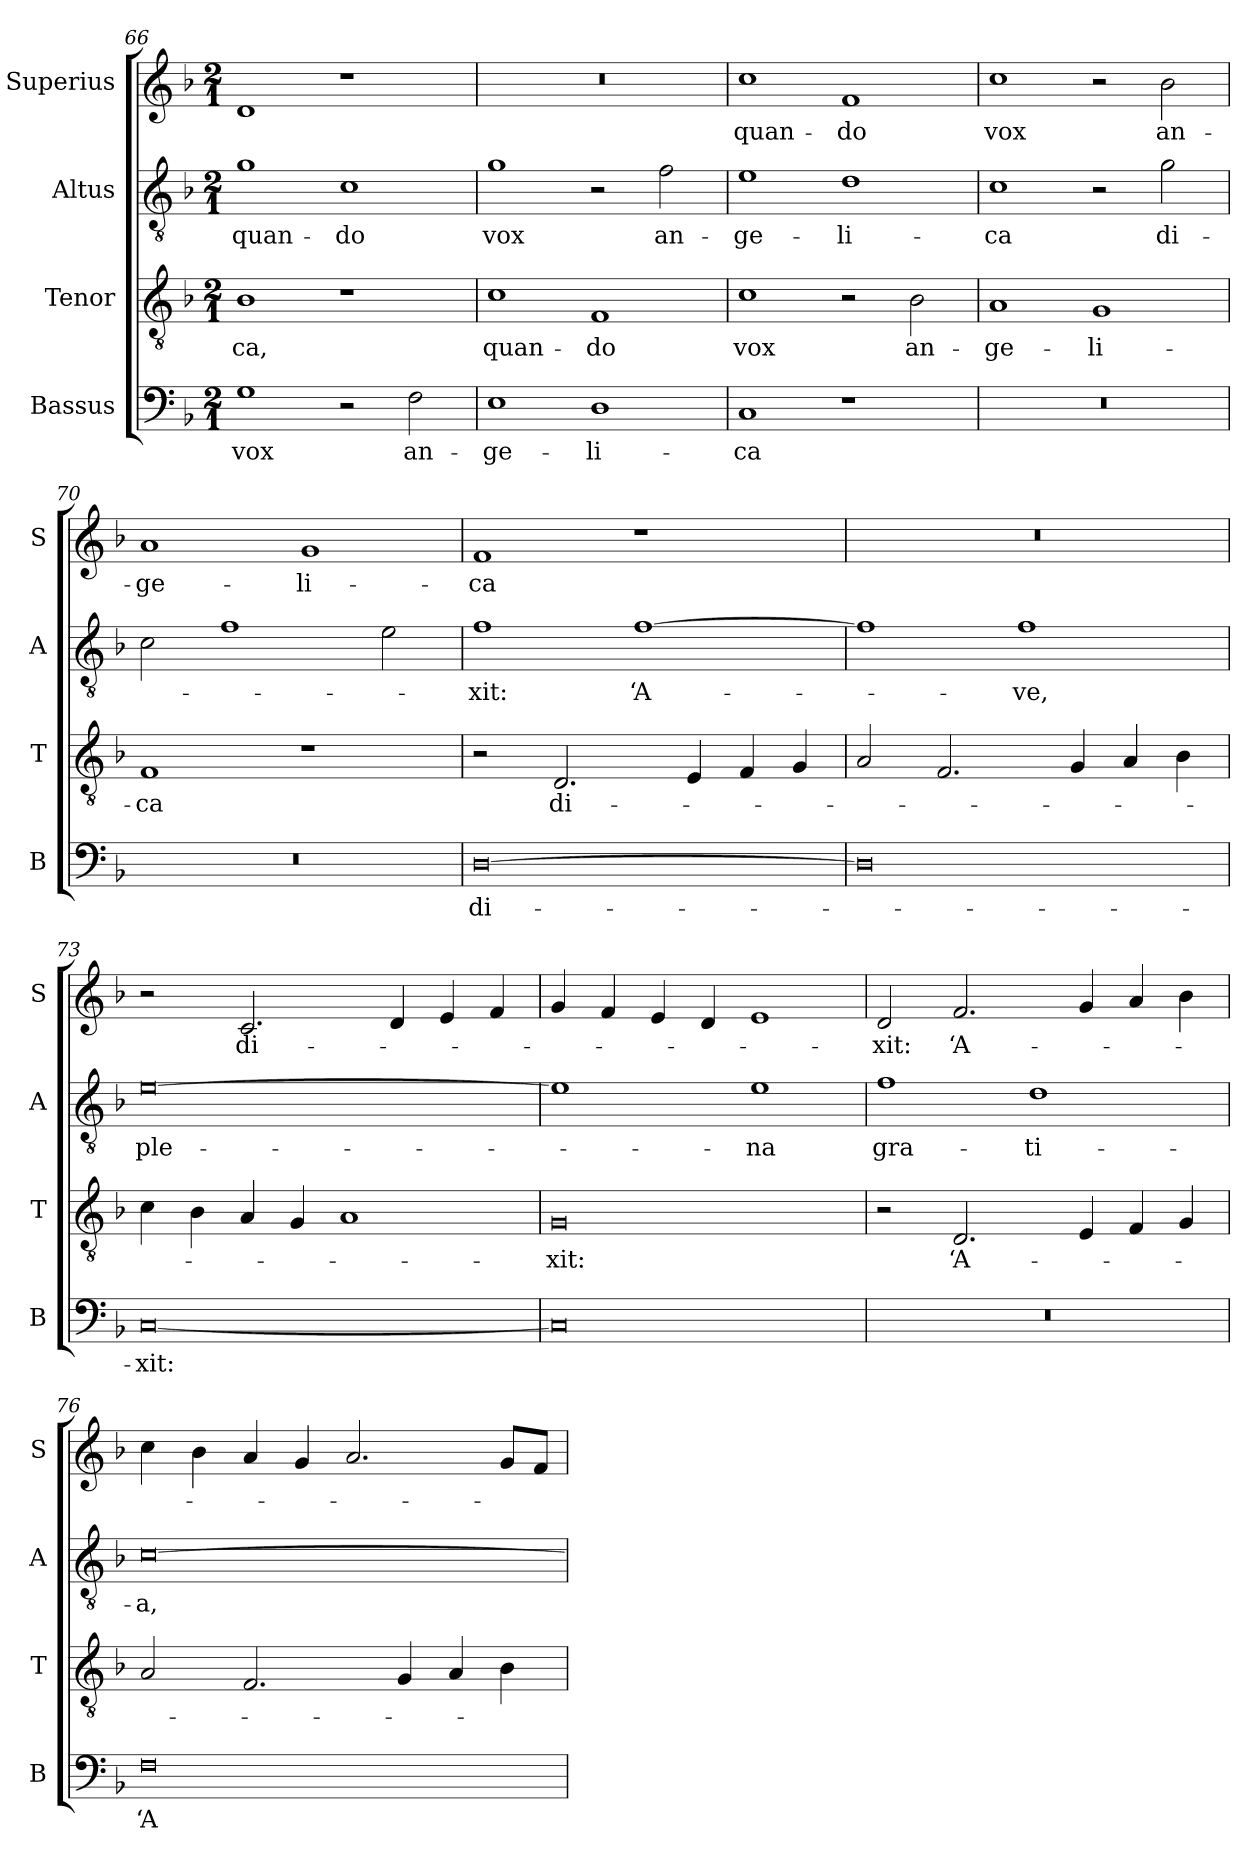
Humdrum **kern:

**kern	**text	**kern	**text	**kern	**text	**kern	**text
*part4	*part4	*part3	*part3	*part2	*part2	*part1	*part1
*staff4	*staff4	*staff3	*staff3	*staff2	*staff2	*staff1	*staff1
*I"Bassus	*	*I"Tenor	*	*I"Altus	*	*I"Superius	*
*I'B	*	*I'T	*	*I'A	*	*I'S	*
*clefF4	*	*clefGv2	*	*clefGv2	*	*clefG2	*
*k[b-]	*	*k[b-]	*	*k[b-]	*	*k[b-]	*
*d:	*	*d:	*	*d:	*	*d:	*
*M2/1	*	*M2/1	*	*M2/1	*	*M2/1	*
=66	=66	=66	=66	=66	=66	=66	=66
1G	vox	1B-	-ca,	1g	quan-	1d	.
2r	.	1r	.	1c	-do	1r	.
2F	an-	.	.	.	.	.	.
=67	=67	=67	=67	=67	=67	=67	=67
1E	-ge-	1c	quan-	1g	vox	0r	.
1D	-li-	1F	-do	2r	.	.	.
.	.	.	.	2f	an-	.	.
=68	=68	=68	=68	=68	=68	=68	=68
1C	-ca	1c	vox	1e	-ge-	1cc	quan-
1r	.	2r	.	1d	-li-	1f	-do
.	.	2B-	an-	.	.	.	.
=69	=69	=69	=69	=69	=69	=69	=69
0r	.	1A	-ge-	1c	-ca	1cc	vox
.	.	1G	-li-	2r	.	2r	.
.	.	.	.	2g	di-	2b-	an-
=70	=70	=70	=70	=70	=70	=70	=70
0r	.	1F	-ca	2c	.	1a	-ge-
.	.	.	.	1f	.	.	.
.	.	1r	.	.	.	1g	-li-
.	.	.	.	2e	.	.	.
=71	=71	=71	=71	=71	=71	=71	=71
[0D	di-	2r	.	1f	-xit:	1f	-ca
.	.	2.D	di-	.	.	.	.
.	.	.	.	[1f	‘A-	1r	.
.	.	4E	.	.	.	.	.
.	.	4F	.	.	.	.	.
.	.	4G	.	.	.	.	.
=72	=72	=72	=72	=72	=72	=72	=72
0D]	.	2A	.	1f]	.	0r	.
.	.	2.F	.	.	.	.	.
.	.	.	.	1f	-ve,	.	.
.	.	4G	.	.	.	.	.
.	.	4A	.	.	.	.	.
.	.	4B-	.	.	.	.	.
=73	=73	=73	=73	=73	=73	=73	=73
[0C	-xit:	4c	.	[0e	ple-	2r	.
.	.	4B-	.	.	.	.	.
.	.	4A	.	.	.	2.c	di-
.	.	4G	.	.	.	.	.
.	.	1A	.	.	.	.	.
.	.	.	.	.	.	4d	.
.	.	.	.	.	.	4e	.
.	.	.	.	.	.	4f	.
=74	=74	=74	=74	=74	=74	=74	=74
0C]	.	0G	-xit:	1e]	.	4g	.
.	.	.	.	.	.	4f	.
.	.	.	.	.	.	4e	.
.	.	.	.	.	.	4d	.
.	.	.	.	1e	-na	1e	.
=75	=75	=75	=75	=75	=75	=75	=75
0r	.	2r	.	1f	gra-	2d	-xit:
.	.	2.D	‘A-	.	.	2.f	‘A-
.	.	.	.	1d	-ti-	.	.
.	.	4E	.	.	.	4g	.
.	.	4F	.	.	.	4a	.
.	.	4G	.	.	.	4b-	.
=76	=76	=76	=76	=76	=76	=76	=76
0F	‘A-	2A	.	[0c	-a,	4cc	.
.	.	.	.	.	.	4b-	.
.	.	2.F	.	.	.	4a	.
.	.	.	.	.	.	4g	.
.	.	.	.	.	.	2.a	.
.	.	4G	.	.	.	.	.
.	.	4A	.	.	.	.	.
.	.	4B-	.	.	.	8gL	.
.	.	.	.	.	.	8fJ	.
=	=	=	=	=	=	=	=
*-	*-	*-	*-	*-	*-	*-	*-
